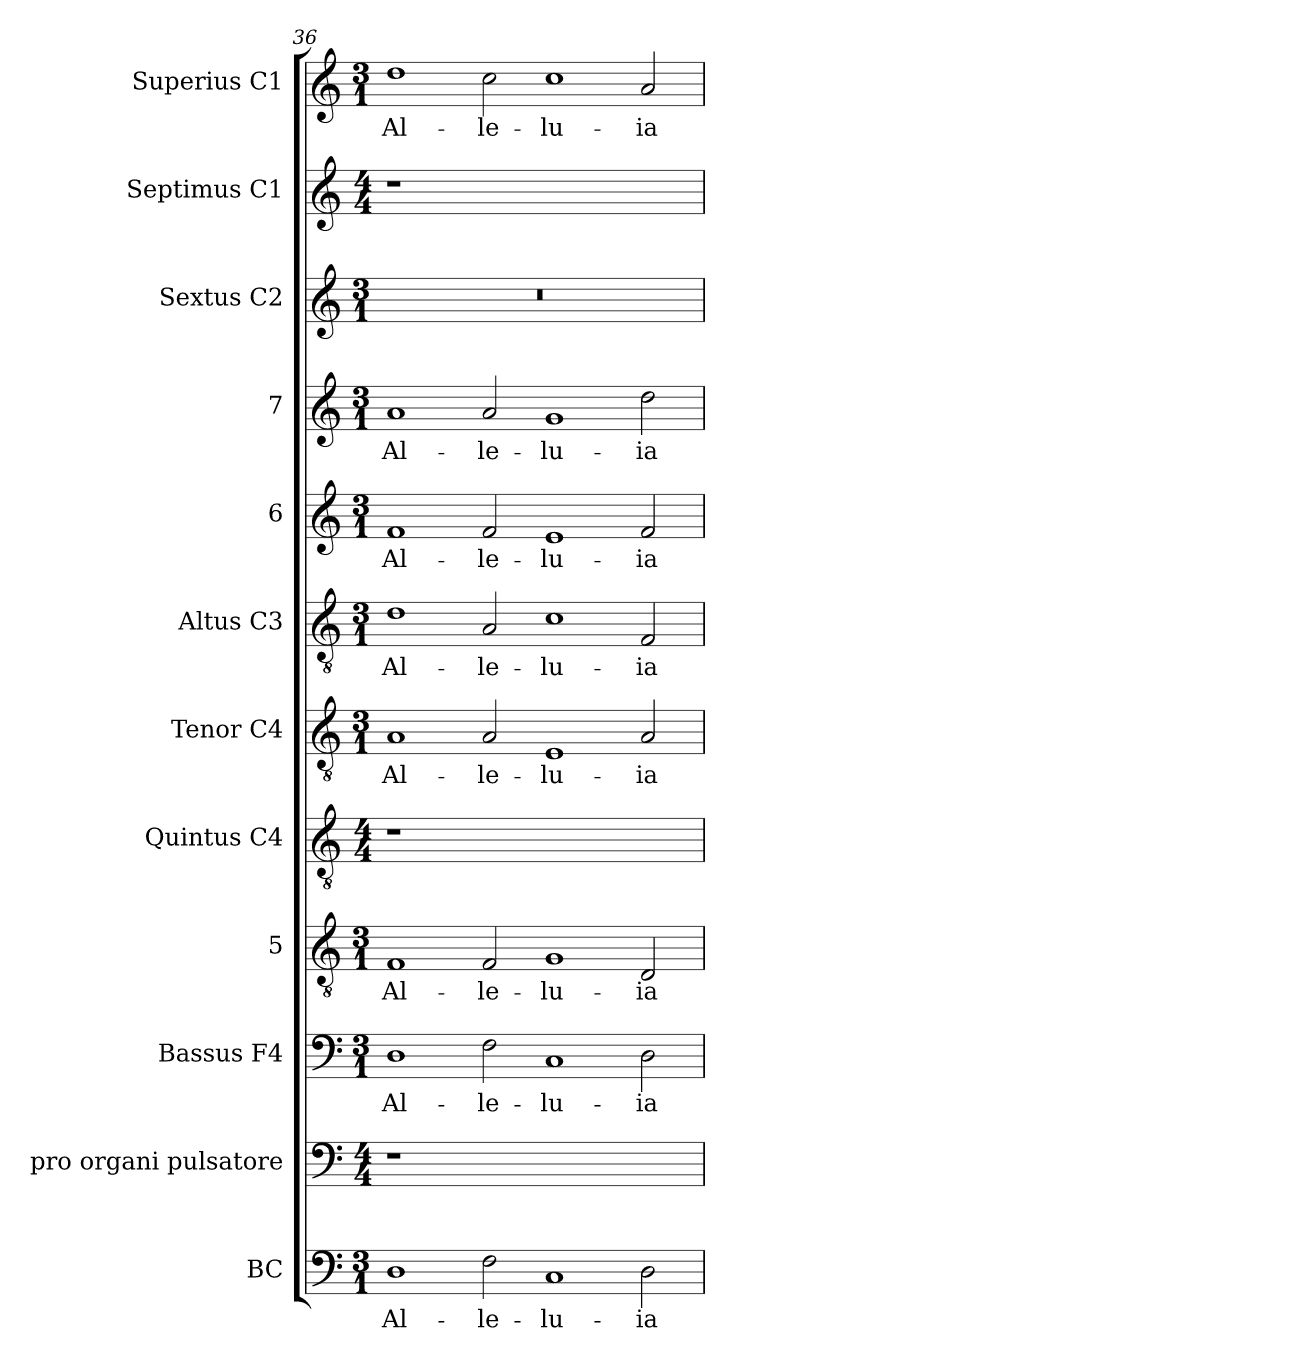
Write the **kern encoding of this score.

**kern	**text	**kern	**kern	**text	**kern	**text	**kern	**kern	**text	**kern	**text	**kern	**text	**kern	**text	**kern	**kern	**kern	**text
*part12	*part12	*part11	*part10	*part10	*part9	*part9	*part8	*part7	*part7	*part6	*part6	*part5	*part5	*part4	*part4	*part3	*part2	*part1	*part1
*staff12	*staff12	*staff11	*staff10	*staff10	*staff9	*staff9	*staff8	*staff7	*staff7	*staff6	*staff6	*staff5	*staff5	*staff4	*staff4	*staff3	*staff2	*staff1	*staff1
*I"BC	*	*I"pro organi  pulsatore	*I"Bassus  F4	*	*I"5	*	*I"Quintus  C4	*I"Tenor  C4	*	*I"Altus  C3	*	*I"6	*	*I"7	*	*I"Sextus  C2	*I"Septimus  C1	*I"Superius  C1	*
*I'BC	*	*	*I'B	*	*	*	*	*I'T	*	*I'A	*	*	*	*	*	*I'S	*	*I'S	*
*clefF4	*	*clefF4	*clefF4	*	*clefGv2	*	*clefGv2	*clefGv2	*	*clefGv2	*	*clefG2	*	*clefG2	*	*clefG2	*clefG2	*clefG2	*
*k[]	*	*k[]	*k[]	*	*k[]	*	*k[]	*k[]	*	*k[]	*	*k[]	*	*k[]	*	*k[]	*k[]	*k[]	*
*C:	*	*C:	*C:	*	*C:	*	*C:	*C:	*	*C:	*	*C:	*	*C:	*	*C:	*C:	*C:	*
*M3/1	*	*M4/4	*M3/1	*	*M3/1	*	*M4/4	*M3/1	*	*M3/1	*	*M3/1	*	*M3/1	*	*M3/1	*M4/4	*M3/1	*
=36	=36	=36	=36	=36	=36	=36	=36	=36	=36	=36	=36	=36	=36	=36	=36	=36	=36	=36	=36
!	!LO:LY:a:cj	!	!	!LO:LY:b:cj	!	!LO:LY:b:cj	!	!	!LO:LY:b:cj	!	!LO:LY:b:cj	!	!LO:LY:b:cj	!	!LO:LY:b:cj	!	!	!	!LO:LY:b:cj
1D	Al-	1r	1D	Al-	1F	Al-	1r	1A	Al-	1d	Al-	1f	Al-	1a	Al-	0.r	1r	1dd	Al-
!	!LO:LY:a:cj	!	!	!LO:LY:b:cj	!	!LO:LY:b:cj	!	!	!LO:LY:b:cj	!	!LO:LY:b:cj	!	!LO:LY:b:cj	!	!LO:LY:b:cj	!	!	!	!LO:LY:b:cj
2F\	-le-	0ryy	2F\	-le-	2F/	-le-	0ryy	2A/	-le-	2A/	-le-	2f/	-le-	2a/	-le-	.	0ryy	2cc\	-le-
!	!LO:LY:a:cj	!	!	!LO:LY:b:cj	!	!LO:LY:b:cj	!	!	!LO:LY:b:cj	!	!LO:LY:b:cj	!	!LO:LY:b:cj	!	!LO:LY:b:cj	!	!	!	!LO:LY:b:cj
1C	-lu-	.	1C	-lu-	1G	-lu-	.	1E	-lu-	1c	-lu-	1e	-lu-	1g	-lu-	.	.	1cc	-lu-
!	!LO:LY:a:cj	!	!	!LO:LY:b:cj	!	!LO:LY:b:cj	!	!	!LO:LY:b:cj	!	!LO:LY:b:cj	!	!LO:LY:b:cj	!	!LO:LY:b:cj	!	!	!	!LO:LY:b:cj
2D\	-ia	.	2D\	-ia	2D/	-ia	.	2A/	-ia	2F/	-ia	2f/	-ia	2dd\	-ia	.	.	2a/	-ia
=	=	=	=	=	=	=	=	=	=	=	=	=	=	=	=	=	=	=	=
*-	*-	*-	*-	*-	*-	*-	*-	*-	*-	*-	*-	*-	*-	*-	*-	*-	*-	*-	*-
